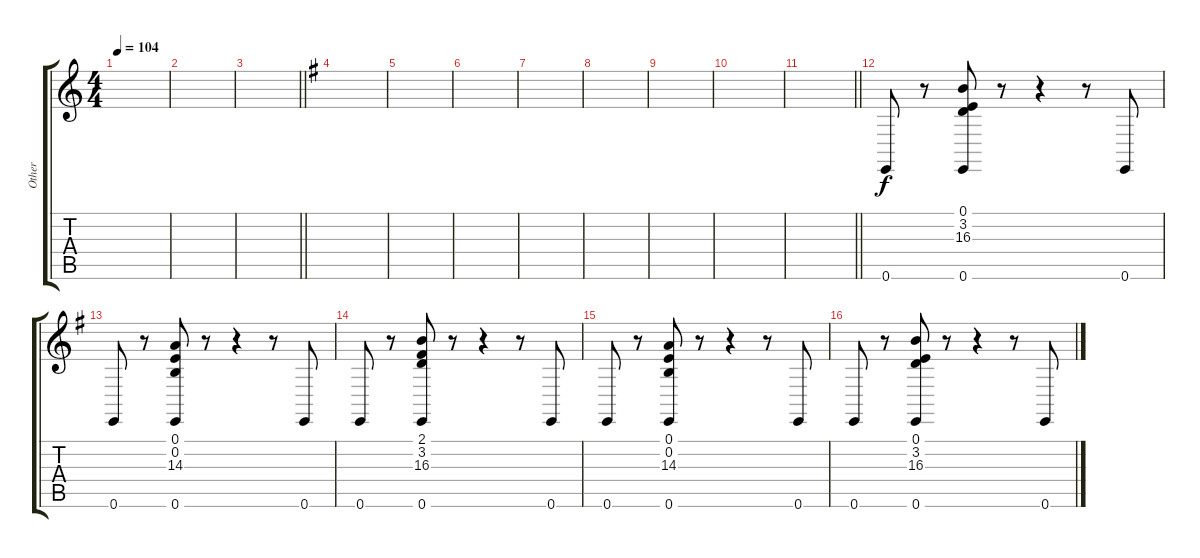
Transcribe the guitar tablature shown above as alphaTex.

\track ("Other" "Other") {instrument lead1square}
\staff {score tabs}
\tuning (E4 B3 G3 D3 A2 E2) {hide}
\ts (4 4)
\tempo 104
\clef g2
\ks aminor
|
|
\barLineRight lightlight
|
\ks eminor
|
|
|
|
|
|
|
\barLineRight lightlight
|
0.6.8 r.8 (0.1 3.2 16.3 0.6).8 r.8 r.4 r.8 0.6.8 |
0.6.8 r.8 (0.1 0.2 14.3 0.6).8 r.8 r.4 r.8 0.6.8 |
0.6.8 r.8 (2.1 3.2 16.3 0.6).8 r.8 r.4 r.8 0.6.8 |
0.6.8 r.8 (0.1 0.2 14.3 0.6).8 r.8 r.4 r.8 0.6.8 |
0.6.8 r.8 (0.1 3.2 16.3 0.6).8 r.8 r.4 r.8 0.6.8
